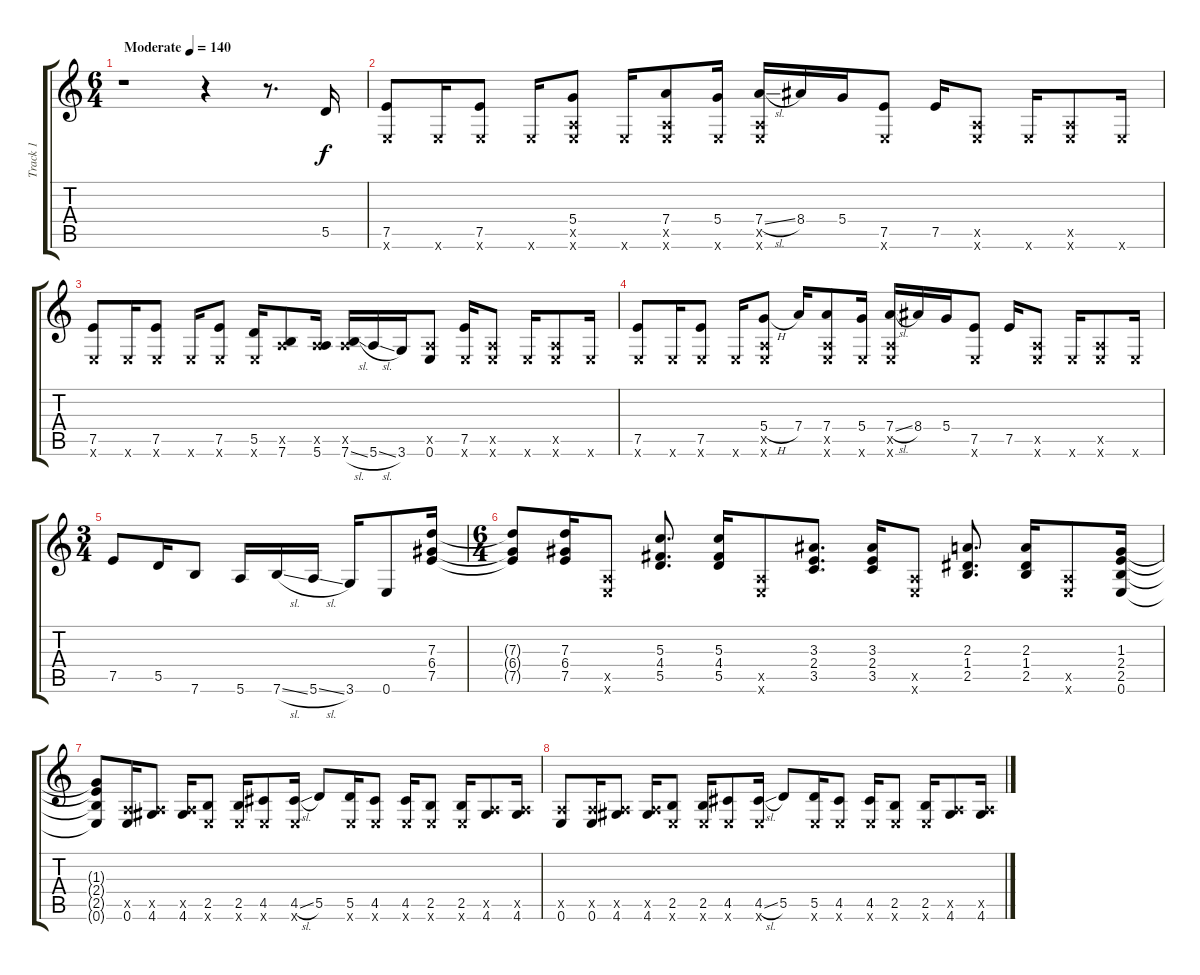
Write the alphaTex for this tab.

\track ("Track 1" "Track 1") {instrument acousticguitarsteel}
\staff {score tabs}
\tuning (E4 B3 G3 D3 A2 E2) {hide}
\ts (6 4)
\tempo (140 "Moderate")
\clef g2
\ks c
r.1{dy f instrument acousticguitarsteel} r.4 r.8{d} 5.5.16 |
(7.5 0.6{x}).8 0.6{x}.16 (7.5 0.6{x}).8 0.6{x}.16 (5.4 0.5{x} 0.6{x}).8 0.6{x}.16 (7.4 0.5{x} 0.6{x}).8 (5.4 0.6{x}).16 (7.4{sl} 0.5{x} 0.6{x}).16 8.4.16 5.4.16 (7.5 0.6{x}).8 7.5.16 (0.5{x} 0.6{x}).8 0.6{x}.16 (0.5{x} 0.6{x}).8 0.6{x}.16 |
(7.5 0.6{x}).8 0.6{x}.16 (7.5 0.6{x}).8 0.6{x}.16 (7.5 0.6{x}).8 (5.5 0.6{x}).16 (0.5{x} 7.6).8 (0.5{x} 5.6).16 (0.5{x} 7.6{sl}).16 5.6{sl}.16 3.6.16 (0.5{x} 0.6).8 (7.5 0.6{x}).16 (0.5{x} 0.6{x}).8 0.6{x}.16 (0.5{x} 0.6{x}).8 0.6{x}.16 |
(7.5 0.6{x}).8 0.6{x}.16 (7.5 0.6{x}).8 0.6{x}.16 (5.4{h} 0.5{x} 0.6{x}).8 7.4.16 (7.4 0.5{x} 0.6{x}).8 (5.4 0.6{x}).16 (7.4{sl} 0.5{x} 0.6{x}).16 8.4.16 5.4.16 (7.5 0.6{x}).8 7.5.16 (0.5{x} 0.6{x}).8 0.6{x}.16 (0.5{x} 0.6{x}).8 0.6{x}.16 |
\ts (3 4)
7.5.8 5.5.16 7.6.8 5.6.16 7.6{sl}.16 5.6{sl}.16 3.6.16 0.6.8 (7.3 6.4 7.5).16 |
\ts (6 4)
(7.3{t} 6.4{t} 7.5{t}).8 (7.3 6.4 7.5).16 (0.5{x} 0.6{x}).8 (5.3 4.4 5.5).8{d} (5.3 4.4 5.5).16 (0.5{x} 0.6{x}).8 (3.3 2.4 3.5).8{d} (3.3 2.4 3.5).16 (0.5{x} 0.6{x}).8 (2.3 1.4 2.5).8{d} (2.3 1.4 2.5).16 (0.5{x} 0.6{x}).8 (1.3 2.4 2.5 0.6).16 |
(1.3{t} 2.4{t} 2.5{t} 0.6{t}).8 (0.5{x} 0.6).16 (0.5{x} 4.6).8 (0.5{x} 4.6).16 (2.5 0.6{x}).8 (2.5 0.6{x}).16 (4.5 0.6{x}).8 (4.5{sl} 0.6{x}).16 5.5.8 (5.5 0.6{x}).16 (4.5 0.6{x}).8 (4.5 0.6{x}).16 (2.5 0.6{x}).8 (2.5 0.6{x}).16 (0.5{x} 4.6).8 (0.5{x} 4.6).16 |
(0.5{x} 0.6).8 (0.5{x} 0.6).16 (0.5{x} 4.6).8 (0.5{x} 4.6).16 (2.5 0.6{x}).8 (2.5 0.6{x}).16 (4.5 0.6{x}).8 (4.5{sl} 0.6{x}).16 5.5.8 (5.5 0.6{x}).16 (4.5 0.6{x}).8 (4.5 0.6{x}).16 (2.5 0.6{x}).8 (2.5 0.6{x}).16 (0.5{x} 4.6).8 (0.5{x} 4.6).16
